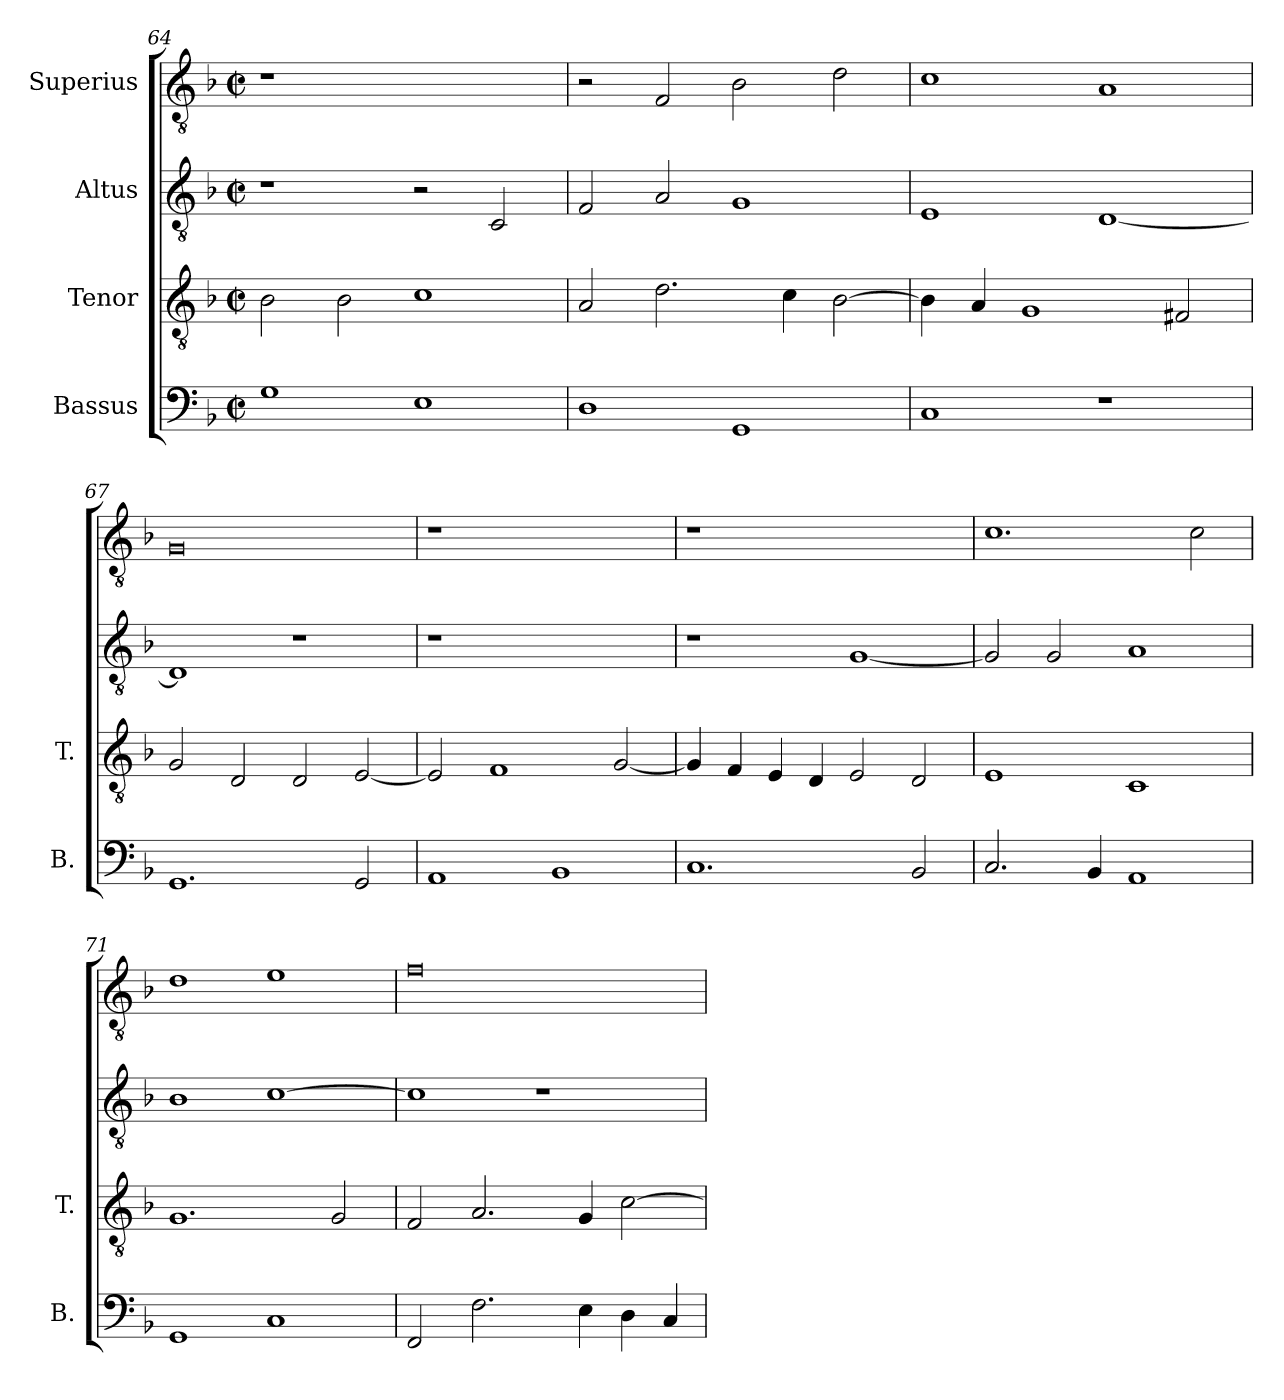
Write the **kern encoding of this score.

**kern	**kern	**kern	**kern
*part4	*part3	*part2	*part1
*staff4	*staff3	*staff2	*staff1
*I"Bassus	*I"Tenor	*I"Altus	*I"Superius
*I'B.	*I'T.	*	*
*clefF4	*clefGv2	*clefGv2	*clefGv2
*	*ITrd7c12	*ITrd7c12	*ITrd7c12
*k[b-]	*k[b-]	*k[b-]	*k[b-]
*F:	*F:	*F:	*F:
*M2/2	*M2/2	*M2/2	*M2/2
*met(c|)	*met(c|)	*met(c|)	*met(c|)
=64	=64	=64	=64
!	!	!	!LO:N:vis=1
1Gi	2BB-i\	1r	1r
.	2BB-i\	.	.
1Ei	1Ci	2r	1ryy
.	.	2CCi/	.
=65	=65	=65	=65
1Di	2AAi/	2FFi/	2r
.	2.Di\	2AAi/	2FFi/
1GGi	.	1GGi	2BB-i\
.	4Ci\	.	.
.	[>2BB-i\	.	2Di\
=66	=66	=66	=66
1Ci	4BB-i\]	1EEi	1Ci
.	4AAi/	.	.
.	1GGi	.	.
1r	.	[<1DDi	1AAi
.	2FF#Xi/	.	.
!!LO:PB:g=z
=67	=67	=67	=67
1.GGi	2GGi/	1DDi]	0GGi
.	2DDi/	.	.
.	2DDi/	1r	.
2GGi/	[<2EEi/	.	.
=68	=68	=68	=68
!	!	!LO:N:vis=1	!LO:N:vis=1
1AAi	2EEi/]	1r	1r
.	1FFi	.	.
1BB-i	.	1ryy	1ryy
.	[<2GGi/	.	.
=69	=69	=69	=69
!	!	!	!LO:N:vis=1
1.Ci	4GGi/]	1r	1r
.	4FFi/	.	.
.	4EEi/	.	.
.	4DDi/	.	.
.	2EEi/	[<1GGi	1ryy
2BB-i/	2DDi/	.	.
=70	=70	=70	=70
2.Ci/	1EEi	2GGi/]	1.Ci
.	.	2GGi/	.
4BB-i/	.	.	.
1AAi	1CCi	1AAi	.
.	.	.	2Ci\
=71	=71	=71	=71
1GGi	1.GGi	1BB-i	1Di
1Ci	.	[>1Ci	1Ei
.	2GGi/	.	.
!!LO:LB:g=z
=72	=72	=72	=72
2FFi/	2FFi/	1Ci]	0Fi
2.Fi\	2.AAi/	.	.
.	.	1r	.
4Ei\	4GGi/	.	.
4Di\	[>2Ci\	.	.
4Ci/	.	.	.
=	=	=	=
*-	*-	*-	*-
